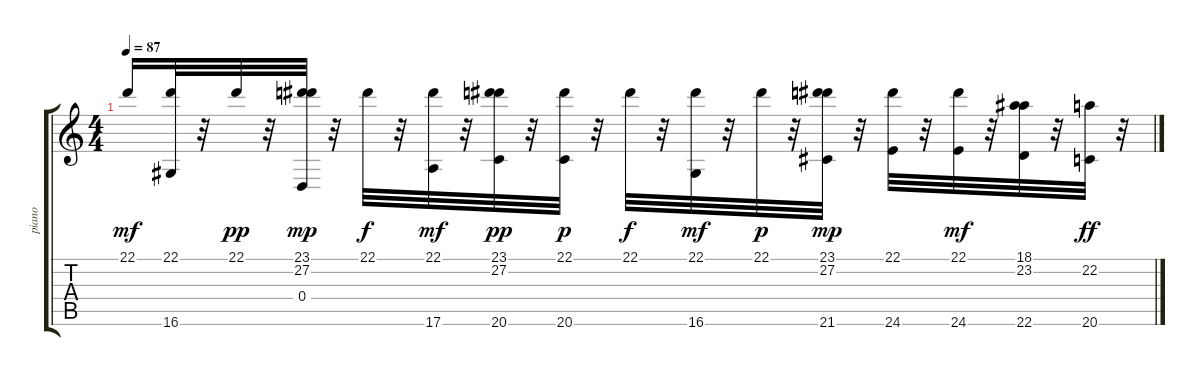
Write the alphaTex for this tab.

\track ("piano" "piano") {instrument acousticgrandpiano}
\staff {score tabs}
\tuning (E4 B3 G3 D3 A2 E2) {hide}
\ts (4 4)
\tempo 87
\clef g2
\ks c
22.1.16{dy mf} (22.1 16.6).32 r.32 22.1.32{dy pp} r.32 (23.1 27.2 0.4).32{dy mp} r.32 22.1.32{dy f} r.32 (22.1 17.6).32{dy mf} r.32 (23.1 27.2 20.6).32{dy pp} r.32 (22.1 20.6).32{dy p} r.32 22.1.32{dy f} r.32 (22.1 16.6).32{dy mf} r.32 22.1.32{dy p} r.32 (23.1 27.2 21.6).32{dy mp} r.32 (22.1 24.6).32 r.32 (22.1 24.6).32{dy mf} r.32 (18.1 23.2 22.6).32 r.32 (22.2 20.6).32{dy ff} r.32
